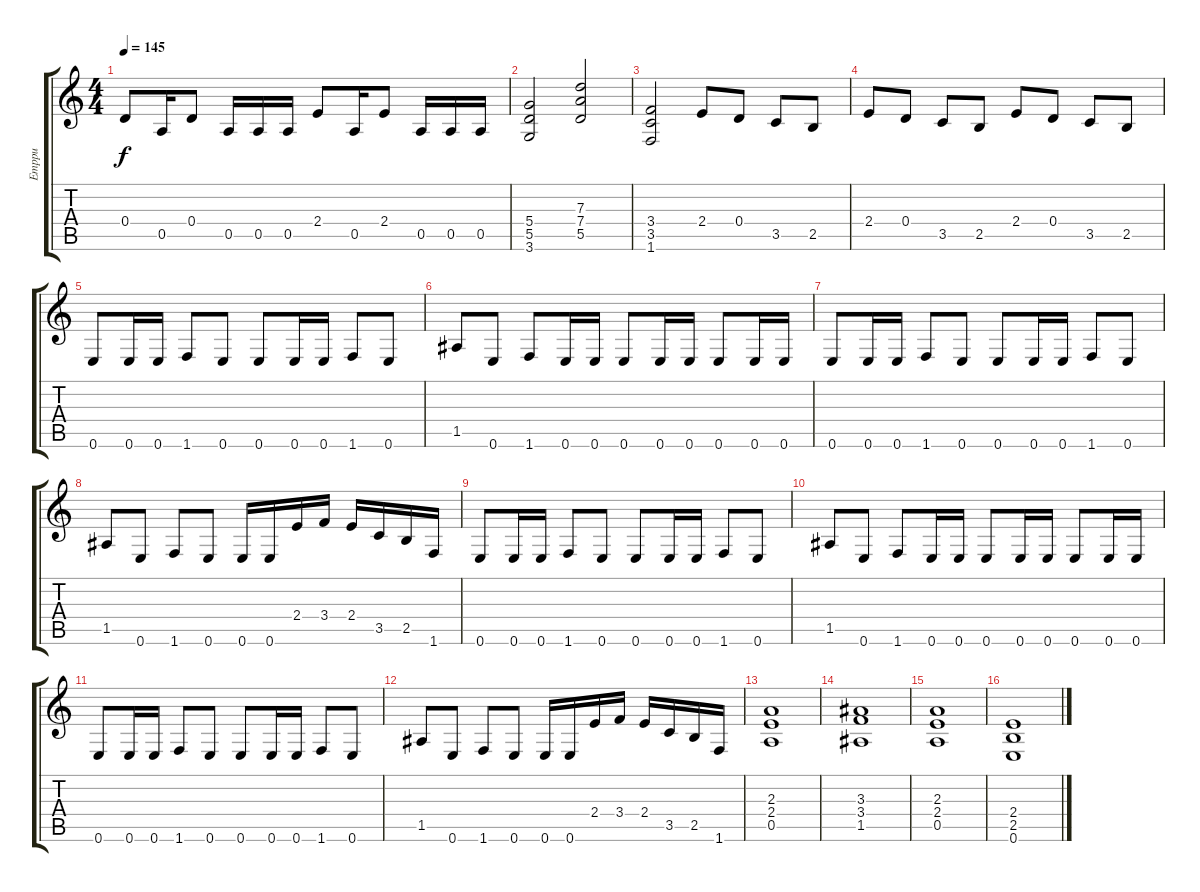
\track ("Emppu" "Emppu") {instrument overdrivenguitar}
\staff {score tabs}
\tuning (E4 B3 G3 D3 A2 E2) {hide}
\ts (4 4)
\tempo 145
\clef g2
\ks c
0.4.8{dy f} 0.5.16 0.4.8 0.5.16 0.5.16 0.5.16 2.4.8 0.5.16 2.4.8 0.5.16 0.5.16 0.5.16 |
(5.4 5.5 3.6).2 (7.3 7.4 5.5).2 |
(3.4 3.5 1.6).2 2.4.8 0.4.8 3.5.8 2.5.8 |
2.4.8 0.4.8 3.5.8 2.5.8 2.4.8 0.4.8 3.5.8 2.5.8 |
0.6.8 0.6.16 0.6.16 1.6.8 0.6.8 0.6.8 0.6.16 0.6.16 1.6.8 0.6.8 |
1.5.8 0.6.8 1.6.8 0.6.16 0.6.16 0.6.8 0.6.16 0.6.16 0.6.8 0.6.16 0.6.16 |
0.6.8 0.6.16 0.6.16 1.6.8 0.6.8 0.6.8 0.6.16 0.6.16 1.6.8 0.6.8 |
1.5.8 0.6.8 1.6.8 0.6.8 0.6.16 0.6.16 2.4.16 3.4.16 2.4.16 3.5.16 2.5.16 1.6.16 |
0.6.8 0.6.16 0.6.16 1.6.8 0.6.8 0.6.8 0.6.16 0.6.16 1.6.8 0.6.8 |
1.5.8 0.6.8 1.6.8 0.6.16 0.6.16 0.6.8 0.6.16 0.6.16 0.6.8 0.6.16 0.6.16 |
0.6.8 0.6.16 0.6.16 1.6.8 0.6.8 0.6.8 0.6.16 0.6.16 1.6.8 0.6.8 |
1.5.8 0.6.8 1.6.8 0.6.8 0.6.16 0.6.16 2.4.16 3.4.16 2.4.16 3.5.16 2.5.16 1.6.16 |
(2.3 2.4 0.5).1 |
(3.3 3.4 1.5).1 |
(2.3 2.4 0.5).1 |
(2.4 2.5 0.6).1
